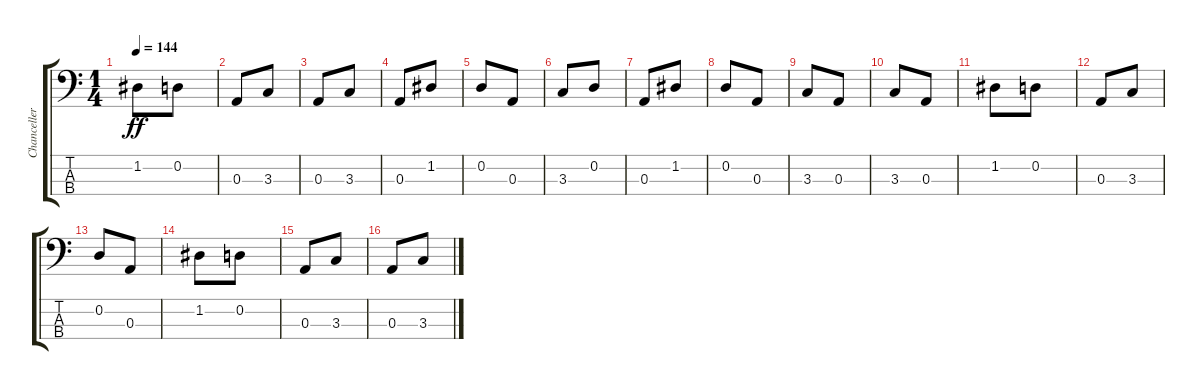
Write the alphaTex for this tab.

\track ("Chanceller" "Chanceller") {instrument electricbassfinger}
\staff {score tabs}
\tuning (G2 D2 A1 D1) {hide}
\ts (1 4)
\tempo 144
\clef f4
\ks c
1.2.8{dy ff} 0.2.8 |
0.3.8 3.3.8 |
0.3.8 3.3.8 |
0.3.8 1.2.8 |
0.2.8 0.3.8 |
3.3.8 0.2.8 |
0.3.8 1.2.8 |
0.2.8 0.3.8 |
3.3.8 0.3.8 |
3.3.8 0.3.8 |
1.2.8 0.2.8 |
0.3.8 3.3.8 |
0.2.8 0.3.8 |
1.2.8 0.2.8 |
0.3.8 3.3.8 |
0.3.8 3.3.8
